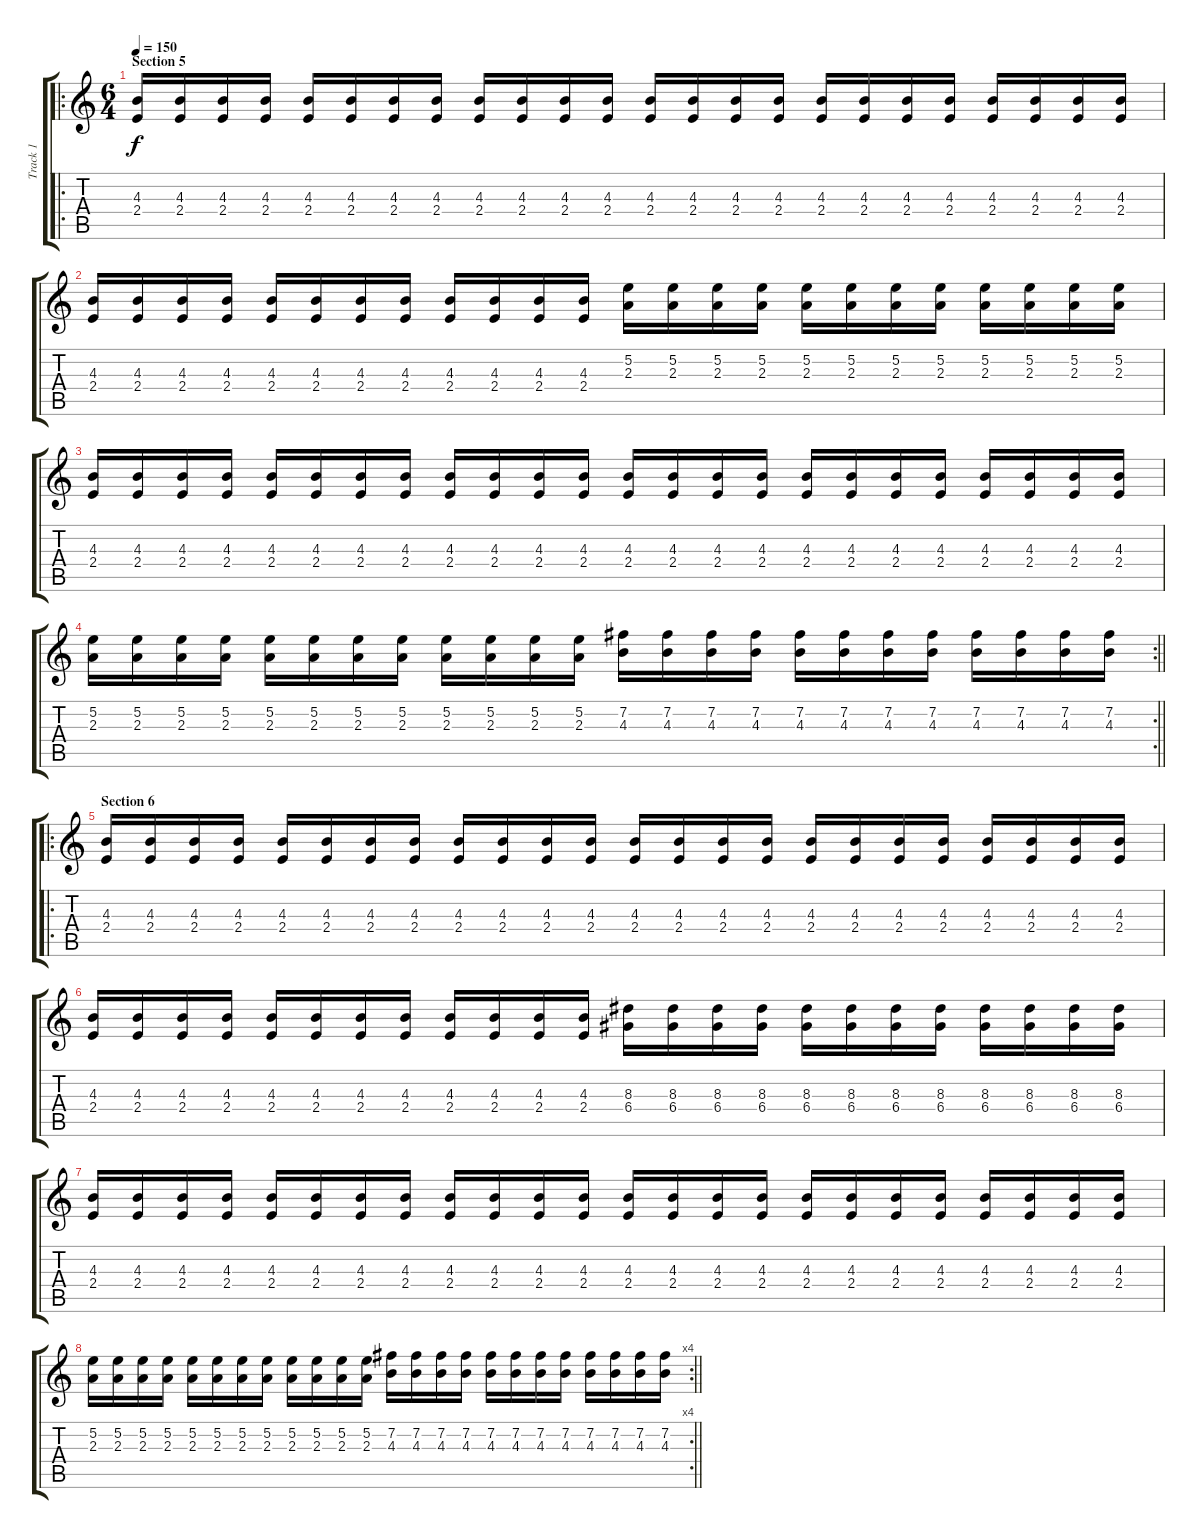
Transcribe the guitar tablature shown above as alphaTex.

\track ("Track 1" "Track 1") {instrument overdrivenguitar}
\staff {score tabs}
\tuning (E4 B3 G3 D3 A2 E2) {hide}
\ro
\ts (6 4)
\section ("" "Section 5")
\tempo 150
\clef g2
\ks c
(4.3 2.4).16{dy f} (4.3 2.4).16 (4.3 2.4).16 (4.3 2.4).16 (4.3 2.4).16 (4.3 2.4).16 (4.3 2.4).16 (4.3 2.4).16 (4.3 2.4).16 (4.3 2.4).16 (4.3 2.4).16 (4.3 2.4).16 (4.3 2.4).16 (4.3 2.4).16 (4.3 2.4).16 (4.3 2.4).16 (4.3 2.4).16 (4.3 2.4).16 (4.3 2.4).16 (4.3 2.4).16 (4.3 2.4).16 (4.3 2.4).16 (4.3 2.4).16 (4.3 2.4).16 |
(4.3 2.4).16 (4.3 2.4).16 (4.3 2.4).16 (4.3 2.4).16 (4.3 2.4).16 (4.3 2.4).16 (4.3 2.4).16 (4.3 2.4).16 (4.3 2.4).16 (4.3 2.4).16 (4.3 2.4).16 (4.3 2.4).16 (5.2 2.3).16 (5.2 2.3).16 (5.2 2.3).16 (5.2 2.3).16 (5.2 2.3).16 (5.2 2.3).16 (5.2 2.3).16 (5.2 2.3).16 (5.2 2.3).16 (5.2 2.3).16 (5.2 2.3).16 (5.2 2.3).16 |
(4.3 2.4).16 (4.3 2.4).16 (4.3 2.4).16 (4.3 2.4).16 (4.3 2.4).16 (4.3 2.4).16 (4.3 2.4).16 (4.3 2.4).16 (4.3 2.4).16 (4.3 2.4).16 (4.3 2.4).16 (4.3 2.4).16 (4.3 2.4).16 (4.3 2.4).16 (4.3 2.4).16 (4.3 2.4).16 (4.3 2.4).16 (4.3 2.4).16 (4.3 2.4).16 (4.3 2.4).16 (4.3 2.4).16 (4.3 2.4).16 (4.3 2.4).16 (4.3 2.4).16 |
\rc 2
\barLineRight lightlight
(5.2 2.3).16 (5.2 2.3).16 (5.2 2.3).16 (5.2 2.3).16 (5.2 2.3).16 (5.2 2.3).16 (5.2 2.3).16 (5.2 2.3).16 (5.2 2.3).16 (5.2 2.3).16 (5.2 2.3).16 (5.2 2.3).16 (7.2 4.3).16 (7.2 4.3).16 (7.2 4.3).16 (7.2 4.3).16 (7.2 4.3).16 (7.2 4.3).16 (7.2 4.3).16 (7.2 4.3).16 (7.2 4.3).16 (7.2 4.3).16 (7.2 4.3).16 (7.2 4.3).16 |
\ro
\section ("" "Section 6")
(4.3 2.4).16 (4.3 2.4).16 (4.3 2.4).16 (4.3 2.4).16 (4.3 2.4).16 (4.3 2.4).16 (4.3 2.4).16 (4.3 2.4).16 (4.3 2.4).16 (4.3 2.4).16 (4.3 2.4).16 (4.3 2.4).16 (4.3 2.4).16 (4.3 2.4).16 (4.3 2.4).16 (4.3 2.4).16 (4.3 2.4).16 (4.3 2.4).16 (4.3 2.4).16 (4.3 2.4).16 (4.3 2.4).16 (4.3 2.4).16 (4.3 2.4).16 (4.3 2.4).16 |
(4.3 2.4).16 (4.3 2.4).16 (4.3 2.4).16 (4.3 2.4).16 (4.3 2.4).16 (4.3 2.4).16 (4.3 2.4).16 (4.3 2.4).16 (4.3 2.4).16 (4.3 2.4).16 (4.3 2.4).16 (4.3 2.4).16 (8.3 6.4).16 (8.3 6.4).16 (8.3 6.4).16 (8.3 6.4).16 (8.3 6.4).16 (8.3 6.4).16 (8.3 6.4).16 (8.3 6.4).16 (8.3 6.4).16 (8.3 6.4).16 (8.3 6.4).16 (8.3 6.4).16 |
(4.3 2.4).16 (4.3 2.4).16 (4.3 2.4).16 (4.3 2.4).16 (4.3 2.4).16 (4.3 2.4).16 (4.3 2.4).16 (4.3 2.4).16 (4.3 2.4).16 (4.3 2.4).16 (4.3 2.4).16 (4.3 2.4).16 (4.3 2.4).16 (4.3 2.4).16 (4.3 2.4).16 (4.3 2.4).16 (4.3 2.4).16 (4.3 2.4).16 (4.3 2.4).16 (4.3 2.4).16 (4.3 2.4).16 (4.3 2.4).16 (4.3 2.4).16 (4.3 2.4).16 |
\rc 4
\barLineRight lightlight
(5.2 2.3).16 (5.2 2.3).16 (5.2 2.3).16 (5.2 2.3).16 (5.2 2.3).16 (5.2 2.3).16 (5.2 2.3).16 (5.2 2.3).16 (5.2 2.3).16 (5.2 2.3).16 (5.2 2.3).16 (5.2 2.3).16 (7.2 4.3).16 (7.2 4.3).16 (7.2 4.3).16 (7.2 4.3).16 (7.2 4.3).16 (7.2 4.3).16 (7.2 4.3).16 (7.2 4.3).16 (7.2 4.3).16 (7.2 4.3).16 (7.2 4.3).16 (7.2 4.3).16
